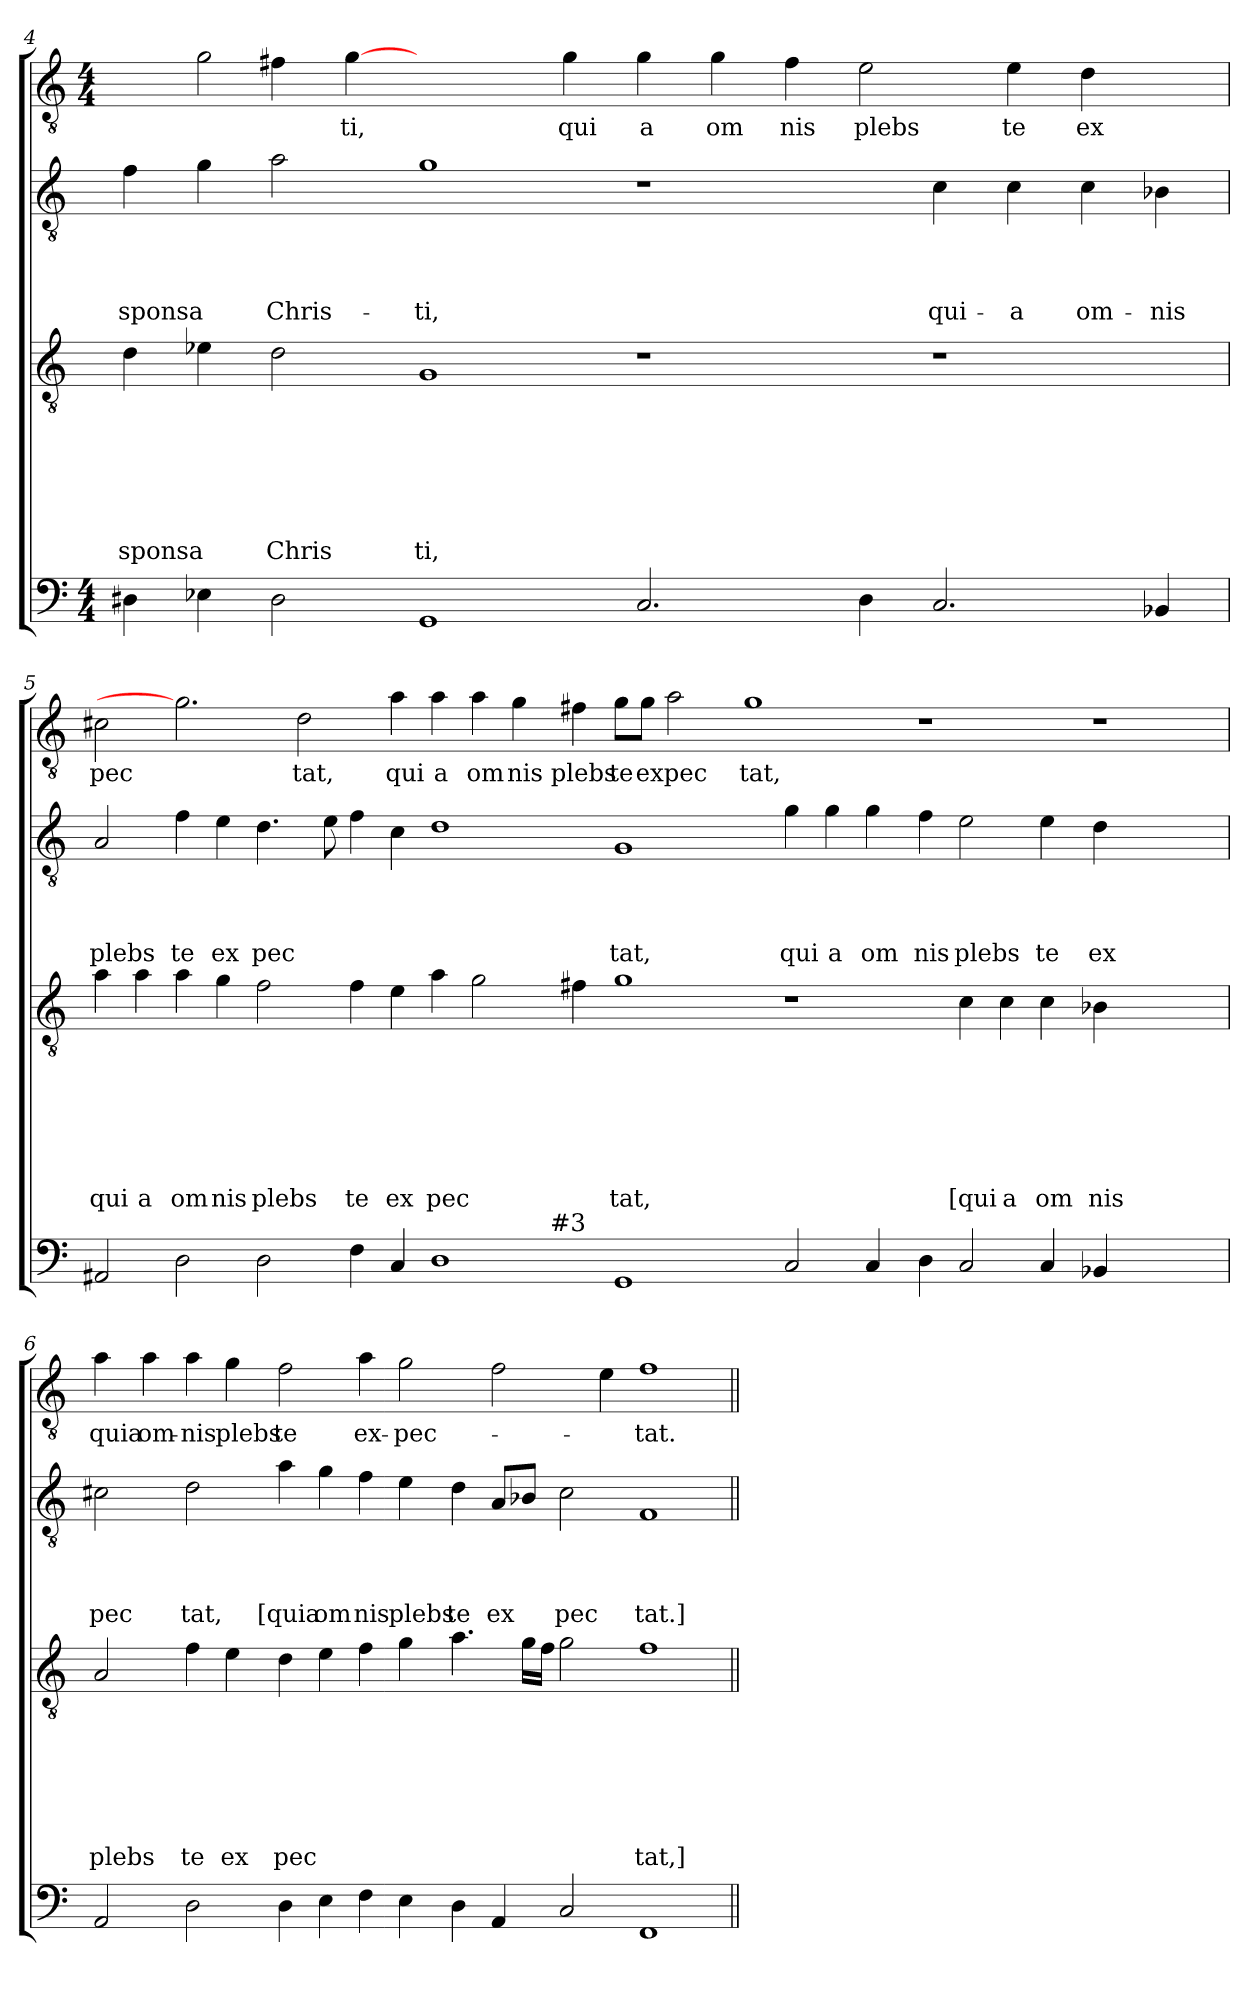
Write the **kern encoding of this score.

**kern	**kern	**text	**text	**text	**text	**text	**text	**text	**kern	**text	**text	**text	**text	**kern	**text
*part4	*part3	*part3	*part3	*part3	*part3	*part3	*part3	*part3	*part2	*part2	*part2	*part2	*part2	*part1	*part1
*staff4	*staff3	*staff3	*staff3	*staff3	*staff3	*staff3	*staff3	*staff3	*staff2	*staff2	*staff2	*staff2	*staff2	*staff1	*staff1
*clefF4	*clefGv2	*	*	*	*	*	*	*	*clefGv2	*	*	*	*	*clefGv2	*
*k[]	*k[]	*	*	*	*	*	*	*	*k[]	*	*	*	*	*k[]	*
*C:	*C:	*	*	*	*	*	*	*	*C:	*	*	*	*	*C:	*
*M4/4	*	*	*	*	*	*	*	*	*	*	*	*	*	*M4/4	*
=4	=4	=4	=4	=4	=4	=4	=4	=4	=4	=4	=4	=4	=4	=4	=4
!	!	!	!	!	!	!	!	!LO:LY:b	!	!	!	!	!LO:LY:b	!	!
*	*	*	*	*	*	*	*	*	*	*	*	*	*	*^	*
4D#\	4d\	.	.	.	.	.	.	sponsa	4f\	.	.	.	-sponsa	4ryy	2ryy	.
4E-X\	4e-X\	.	.	.	.	.	.	.	4g\	.	.	.	.	2g\	.	.
!	!	!	!	!	!	!	!	!LO:LY:b	!	!	!	!	!LO:LY:b	!	!	!
2D#\	2d\	.	.	.	.	.	.	Chris	2a\	.	.	.	Chris-	.	4f#X\	.
!	!	!	!	!	!	!	!	!	!	!	!	!	!	!	!	!LO:LY:b
.	.	.	.	.	.	.	.	.	.	.	.	.	.	4ryy	[4g	ti,
!	!	!	!	!	!	!	!	!LO:LY:b	!	!	!	!	!LO:LY:b	!	!	!
1GG	1G	.	.	.	.	.	.	ti,	1g	.	.	.	-ti,	0.ryy	2.ryy	.
!	!	!	!	!	!	!	!	!	!	!	!	!	!	!	!	!LO:LY:b
.	.	.	.	.	.	.	.	.	.	.	.	.	.	.	4g\	qui
!	!	!	!	!	!	!	!	!	!	!	!	!	!	!	!	!LO:LY:b
2.C/	1r	.	.	.	.	.	.	.	1r	.	.	.	.	.	4g\	a
!	!	!	!	!	!	!	!	!	!	!	!	!	!	!	!	!LO:LY:b
.	.	.	.	.	.	.	.	.	.	.	.	.	.	.	4g\	om
!	!	!	!	!	!	!	!	!	!	!	!	!	!	!	!	!LO:LY:b
.	.	.	.	.	.	.	.	.	.	.	.	.	.	.	4f#\	nis
!	!	!	!	!	!	!	!	!	!	!	!	!	!	!	!	!LO:LY:b
4D#\	.	.	.	.	.	.	.	.	.	.	.	.	.	.	2e\	plebs
!	!	!	!	!	!	!	!	!	!	!	!	!	!LO:LY:b	!	!	!
2.C/	1r	.	.	.	.	.	.	.	4c\	.	.	.	qui-	.	.	.
!	!	!	!	!	!	!	!	!	!	!	!	!	!LO:LY:b	!	!	!LO:LY:b
.	.	.	.	.	.	.	.	.	4c\	.	.	.	-a	.	4e\	te
!	!	!	!	!	!	!	!	!	!	!	!	!	!LO:LY:b	!	!	!LO:LY:b
.	.	.	.	.	.	.	.	.	4c\	.	.	.	om-	.	4d\	ex
!	!	!	!	!	!	!	!	!	!	!	!	!	!LO:LY:b	!	!	!
4BB-X/	.	.	.	.	.	.	.	.	4B-X\	.	.	.	-nis	.	4ryy	.
!!LO:PB:g=z
=5	=5	=5	=5	=5	=5	=5	=5	=5	=5	=5	=5	=5	=5	=5	=5	=5
!	!	!	!	!	!	!	!	!LO:LY:b	!	!	!	!	!LO:LY:b	!	!	!LO:LY:b
*^	*	*	*	*	*	*	*	*	*	*	*	*	*	*v	*v	*
2AA#/	1ryy	4a\	.	.	.	.	.	.	qui	2A/	.	.	.	plebs	2c#X\	pec
!	!	!	!	!	!	!	!	!	!LO:LY:b	!	!	!	!	!	!	!
.	.	4a\	.	.	.	.	.	.	a	.	.	.	.	.	.	.
!	!	!	!	!	!	!	!	!	!LO:LY:b	!	!	!	!	!LO:LY:b	!	!
2D\	.	4a\	.	.	.	.	.	.	om	4f\	.	.	.	te	2.g]	.
!	!	!	!	!	!	!	!	!	!LO:LY:b	!	!	!	!	!LO:LY:b	!	!
.	.	4g\	.	.	.	.	.	.	nis	4e\	.	.	.	ex	.	.
!	!	!	!	!	!	!	!	!	!LO:LY:b	!	!	!	!	!LO:LY:b	!	!
2D\	1ryy	2f\	.	.	.	.	.	.	plebs	4.d\	.	.	.	pec	.	.
!	!	!	!	!	!	!	!	!	!	!	!	!	!	!	!	!LO:LY:b
.	.	.	.	.	.	.	.	.	.	.	.	.	.	.	2d\	tat,
.	.	.	.	.	.	.	.	.	.	8e\	.	.	.	.	.	.
!	!	!	!	!	!	!	!	!	!LO:LY:b	!	!	!	!	!	!	!
4F\	.	4f\	.	.	.	.	.	.	te	4f\	.	.	.	.	.	.
!	!	!	!	!	!	!	!	!	!LO:LY:b	!	!	!	!	!	!	!LO:LY:b
4C/	.	4e\	.	.	.	.	.	.	ex	4c\	.	.	.	.	4a\	qui
!	!	!	!	!	!	!	!	!	!LO:LY:b	!	!	!	!	!	!	!LO:LY:b
1D>	2ryy	4a\	.	.	.	.	.	.	pec	1d	.	.	.	.	4a\	a
!	!	!	!	!	!	!	!	!	!	!	!	!	!	!	!	!LO:LY:b
.	.	2g\	.	.	.	.	.	.	.	.	.	.	.	.	4a\	om
!	!	!	!	!	!	!	!	!	!	!	!	!	!	!	!	!LO:LY:b
.	8ryy	.	.	.	.	.	.	.	.	.	.	.	.	.	4g\	nis
.	32ryy	.	.	.	.	.	.	.	.	.	.	.	.	.	.	.
!	!LO:TX:a:t=#3	!	!	!	!	!	!	!	!	!	!	!	!	!	!	!
.	1ryy	.	.	.	.	.	.	.	.	.	.	.	.	.	.	.
!	!	!	!	!	!	!	!	!	!	!	!	!	!	!	!	!LO:LY:b
.	.	4f#X\	.	.	.	.	.	.	.	.	.	.	.	.	4f#X\	plebs
!	!	!	!	!	!	!	!	!	!LO:LY:b	!	!	!	!	!LO:LY:b	!	!LO:LY:b
1GG	.	1g	.	.	.	.	.	.	tat,	1G	.	.	.	tat,	8g\L	te
!	!	!	!	!	!	!	!	!	!	!	!	!	!	!	!	!LO:LY:b
.	.	.	.	.	.	.	.	.	.	.	.	.	.	.	8g\J	expec
.	.	.	.	.	.	.	.	.	.	.	.	.	.	.	2a\	.
.	1ryy	.	.	.	.	.	.	.	.	.	.	.	.	.	.	.
!	!	!	!	!	!	!	!	!	!	!	!	!	!	!	!	!LO:LY:b
.	.	.	.	.	.	.	.	.	.	.	.	.	.	.	1g	tat,
!	!	!	!	!	!	!	!	!	!	!	!	!	!	!LO:LY:b	!	!
2C/	.	1r	.	.	.	.	.	.	.	4g\	.	.	.	qui	.	.
!	!	!	!	!	!	!	!	!	!	!	!	!	!	!LO:LY:b	!	!
.	.	.	.	.	.	.	.	.	.	4g\	.	.	.	a	.	.
!	!	!	!	!	!	!	!	!	!	!	!	!	!	!LO:LY:b	!	!
4C/	.	.	.	.	.	.	.	.	.	4g\	.	.	.	om	.	.
.	1ryy	.	.	.	.	.	.	.	.	.	.	.	.	.	.	.
!	!	!	!	!	!	!	!	!	!	!	!	!	!	!LO:LY:b	!	!
4D\	.	.	.	.	.	.	.	.	.	4f\	.	.	.	nis	1r	.
!	!	!	!	!	!	!	!	!	!LO:LY:b	!	!	!	!	!LO:LY:b	!	!
2C/	.	4c\	.	.	.	.	.	.	[qui	2e\	.	.	.	plebs	.	.
!	!	!	!	!	!	!	!	!	!LO:LY:b	!	!	!	!	!	!	!
.	.	4c\	.	.	.	.	.	.	a	.	.	.	.	.	.	.
!	!	!	!	!	!	!	!	!	!LO:LY:b	!	!	!	!	!LO:LY:b	!	!
4C/	.	4c\	.	.	.	.	.	.	om	4e\	.	.	.	te	.	.
.	1ryy	.	.	.	.	.	.	.	.	.	.	.	.	.	.	.
!	!	!	!	!	!	!	!	!	!LO:LY:b	!	!	!	!	!LO:LY:b	!	!
4BB-X/	.	4B-X\	.	.	.	.	.	.	nis	4d\	.	.	.	ex	1r	.
2.ryy	.	2.ryy	.	.	.	.	.	.	.	2.ryy	.	.	.	.	.	.
.	16.ryy	.	.	.	.	.	.	.	.	.	.	.	.	.	.	.
!!LO:LB:g=z
=6	=6	=6	=6	=6	=6	=6	=6	=6	=6	=6	=6	=6	=6	=6	=6	=6
!	!	!	!	!	!	!	!	!	!LO:LY:b	!	!	!	!	!LO:LY:b	!	!LO:LY:b
*v	*v	*	*	*	*	*	*	*	*	*	*	*	*	*	*	*
2AA/	2A/	.	.	.	.	.	.	plebs	2c#X\	.	.	.	pec	4a\	quia
!	!	!	!	!	!	!	!	!	!	!	!	!	!	!	!LO:LY:b
.	.	.	.	.	.	.	.	.	.	.	.	.	.	4a\	om-
!	!	!	!	!	!	!	!	!LO:LY:b	!	!	!	!	!LO:LY:b	!	!LO:LY:b
2D\	4f\	.	.	.	.	.	.	te	2d\	.	.	.	tat,	4a\	-nis
!	!	!	!	!	!	!	!	!LO:LY:b	!	!	!	!	!	!	!LO:LY:b
.	4e\	.	.	.	.	.	.	ex	.	.	.	.	.	4g\	plebs
!	!	!	!	!	!	!	!	!LO:LY:b	!	!	!	!	!LO:LY:b	!	!LO:LY:b
4D\	4d\	.	.	.	.	.	.	pec	4a\	.	.	.	[quia	2f\	te
!	!	!	!	!	!	!	!	!	!	!	!	!	!LO:LY:b	!	!
4E\	4e\	.	.	.	.	.	.	.	4g\	.	.	.	om	.	.
!	!	!	!	!	!	!	!	!	!	!	!	!	!LO:LY:b	!	!LO:LY:b
4F\	4f\	.	.	.	.	.	.	.	4f\	.	.	.	nis	4a\	ex-
!	!	!	!	!	!	!	!	!	!	!	!	!	!LO:LY:b	!	!LO:LY:b
4E\	4g\	.	.	.	.	.	.	.	4e\	.	.	.	plebs	2g\	-pec-
!	!	!	!	!	!	!	!	!	!	!	!	!	!LO:LY:b	!	!
4D\	4.a\	.	.	.	.	.	.	.	4d\	.	.	.	te	.	.
!	!	!	!	!	!	!	!	!	!	!	!	!	!LO:LY:b	!	!
4AA</	.	.	.	.	.	.	.	.	8A/L	.	.	.	ex	2f\	.
.	16g\LL	.	.	.	.	.	.	.	8B-X/J	.	.	.	.	.	.
.	16f\JJ	.	.	.	.	.	.	.	.	.	.	.	.	.	.
!	!	!	!	!	!	!	!	!	!	!	!	!	!LO:LY:b	!	!
2C/	2g\	.	.	.	.	.	.	.	2c#\	.	.	.	pec	.	.
.	.	.	.	.	.	.	.	.	.	.	.	.	.	4e\	.
!	!	!	!	!	!	!	!	!LO:LY:b	!	!	!	!	!LO:LY:b	!	!LO:LY:b
1FF	1f	.	.	.	.	.	.	tat,]	1F	.	.	.	tat.]	1f	-tat.
=||	=||	=||	=||	=||	=||	=||	=||	=||	=||	=||	=||	=||	=||	=||	=||
*-	*-	*-	*-	*-	*-	*-	*-	*-	*-	*-	*-	*-	*-	*-	*-
